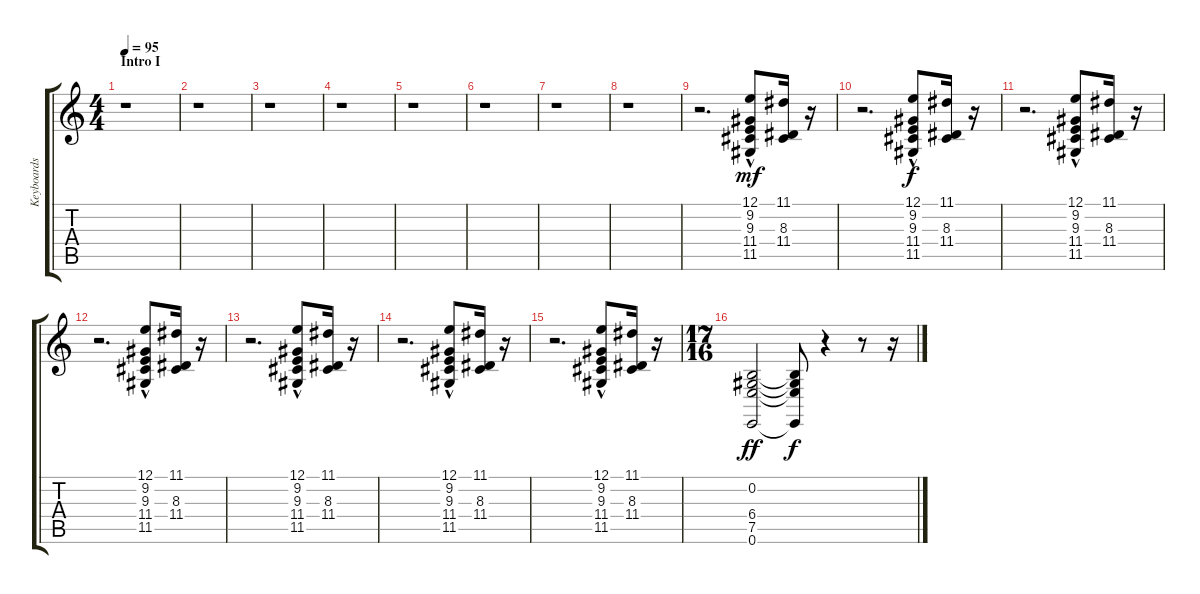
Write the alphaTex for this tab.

\track ("Keyboards" "Keyboards") {instrument choiraahs}
\staff {score tabs}
\tuning (E4 B3 G3 D3 A2 E2) {hide}
\ts (4 4)
\section ("" "Intro I")
\tempo 95
\clef g2
\ks c
r.1{dy mf instrument choiraahs} |
r.1 |
r.1 |
r.1 |
r.1 |
r.1 |
r.1 |
r.1 |
r.2{d} (12.1 9.2{hac} 9.3 11.4 11.5{hac}).8 (11.1 8.3 11.4).16 r.16 |
r.2{d} (12.1 9.2{hac} 9.3 11.4 11.5{hac}).8{dy f} (11.1 8.3 11.4).16 r.16 |
r.2{d} (12.1 9.2{hac} 9.3 11.4 11.5{hac}).8 (11.1 8.3 11.4).16 r.16 |
r.2{d} (12.1 9.2{hac} 9.3 11.4 11.5{hac}).8 (11.1 8.3 11.4).16 r.16 |
r.2{d} (12.1 9.2{hac} 9.3 11.4 11.5{hac}).8 (11.1 8.3 11.4).16 r.16 |
r.2{d} (12.1 9.2{hac} 9.3 11.4 11.5{hac}).8 (11.1 8.3 11.4).16 r.16 |
r.2{d} (12.1 9.2{hac} 9.3 11.4 11.5{hac}).8 (11.1 8.3 11.4).16 r.16 |
\ts (17 16)
(0.2 6.4 7.5 0.6).2{dy ff instrument stringensemble1} (0.2{t} 6.4{t} 7.5{t} 0.6{t}).8{dy f} r.4 r.8 r.16
